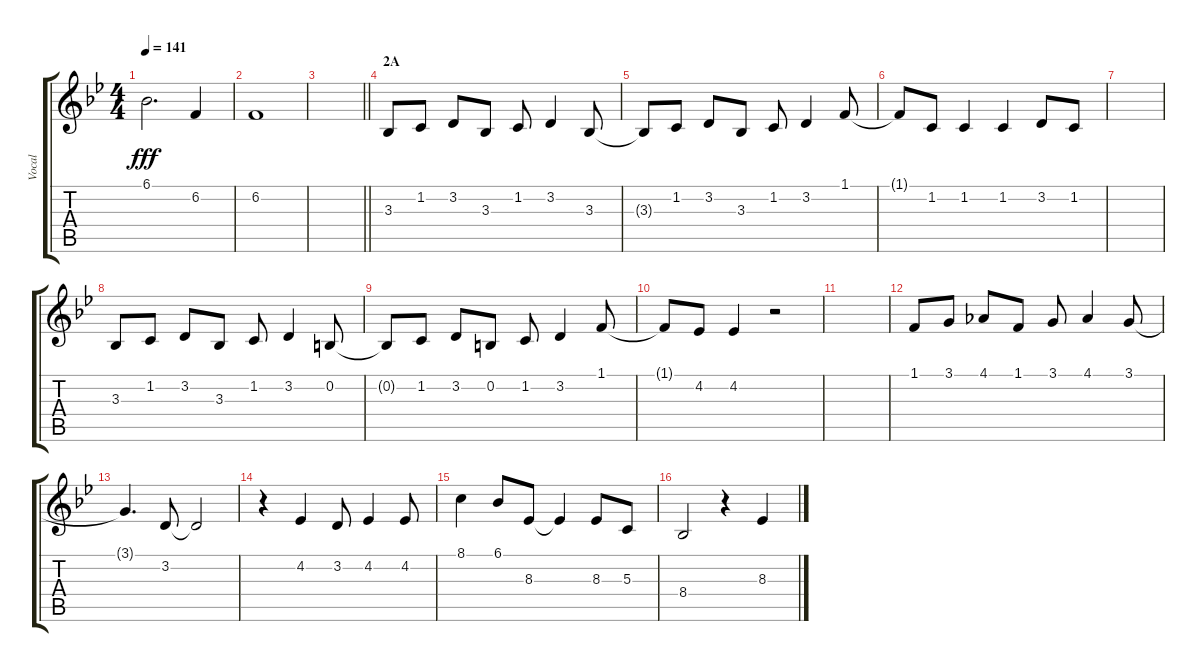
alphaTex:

\track ("Vocal" "Vocal") {instrument voiceoohs}
\staff {score tabs}
\tuning (E4 B3 G3 D3 A2 E2) {hide}
\ts (4 4)
\tempo 141
\clef g2
\ks bb
6.1.2{d dy fff} 6.2.4 |
6.2.1 |
\barLineRight lightlight
|
\section ("" "2A")
3.3.8 1.2.8 3.2.8 3.3.8 1.2.8 3.2.4 3.3.8 |
3.3{t}.8 1.2.8 3.2.8 3.3.8 1.2.8 3.2.4 1.1.8 |
1.1{t}.8 1.2.8 1.2.4 1.2.4 3.2.8 1.2.8 |
|
3.3.8 1.2.8 3.2.8 3.3.8 1.2.8 3.2.4 0.2.8 |
0.2{t}.8 1.2.8 3.2.8 0.2.8 1.2.8 3.2.4 1.1.8 |
1.1{t}.8 4.2.8 4.2.4 r.2 |
|
1.1.8 3.1.8 4.1.8 1.1.8 3.1.8 4.1.4 3.1.8 |
3.1{t}.4{d} 3.2.8 3.2{t}.2 |
r.4 4.2.4 3.2.8 4.2.4 4.2.8 |
8.1.4 6.1.8 8.3.8 8.3{t}.4 8.3.8 5.3.8 |
8.4.2 r.4 8.3.4
